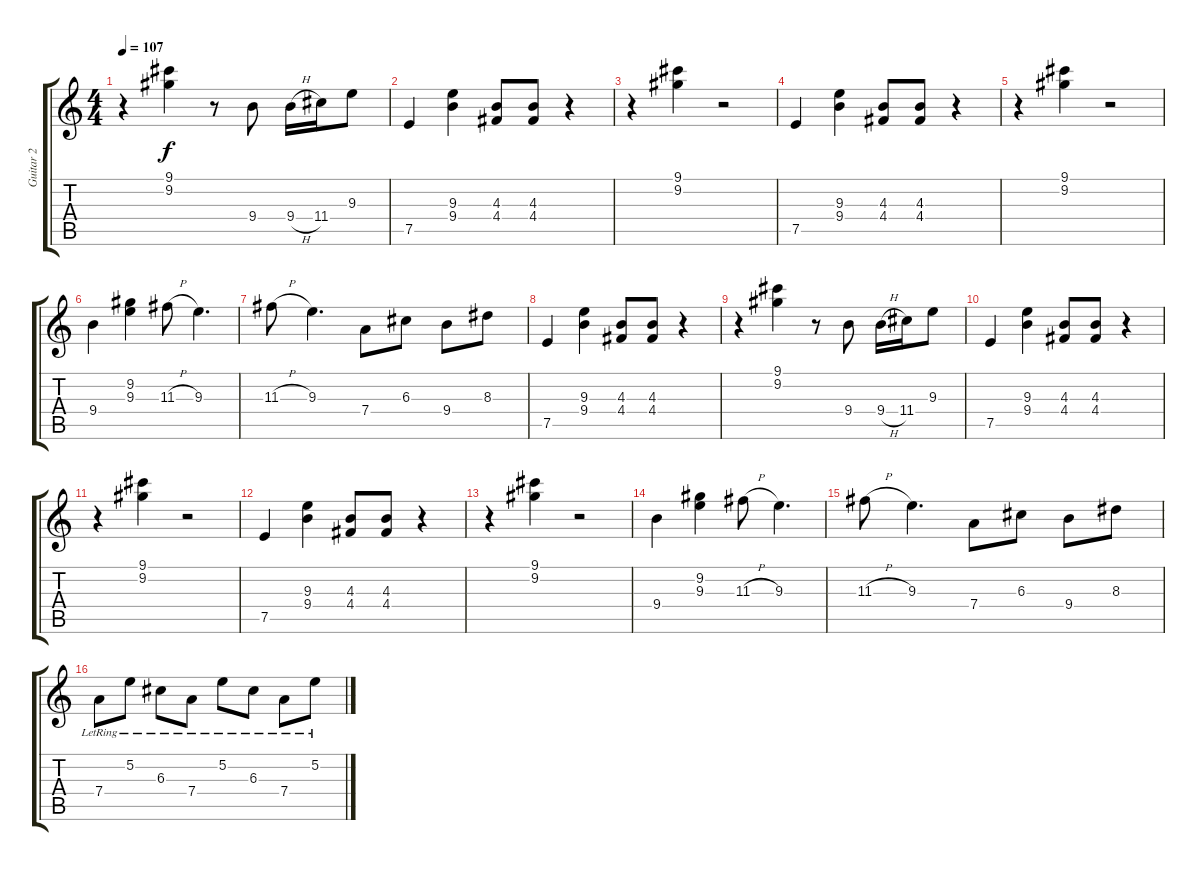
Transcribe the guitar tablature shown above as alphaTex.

\track ("Guitar 2" "Guitar 2") {instrument overdrivenguitar}
\staff {score tabs}
\tuning (E4 B3 G3 D3 A2 E2) {hide}
\ts (4 4)
\tempo 107
\clef g2
\ks c
r.4{dy f} (9.1 9.2).4 r.8 9.4.8 9.4{h}.16 11.4.16 9.3.8 |
7.5.4 (9.3 9.4).4 (4.3 4.4).8 (4.3 4.4).8 r.4 |
r.4 (9.1 9.2).4 r.2 |
7.5.4 (9.3 9.4).4 (4.3 4.4).8 (4.3 4.4).8 r.4 |
r.4 (9.1 9.2).4 r.2 |
9.4.4 (9.2 9.3).4 11.3{h}.8 9.3.4{d} |
11.3{h}.8 9.3.4{d} 7.4.8 6.3.8 9.4.8 8.3.8 |
7.5.4 (9.3 9.4).4 (4.3 4.4).8 (4.3 4.4).8 r.4 |
r.4 (9.1 9.2).4 r.8 9.4.8 9.4{h}.16 11.4.16 9.3.8 |
7.5.4 (9.3 9.4).4 (4.3 4.4).8 (4.3 4.4).8 r.4 |
r.4 (9.1 9.2).4 r.2 |
7.5.4 (9.3 9.4).4 (4.3 4.4).8 (4.3 4.4).8 r.4 |
r.4 (9.1 9.2).4 r.2 |
9.4.4 (9.2 9.3).4 11.3{h}.8 9.3.4{d} |
11.3{h}.8 9.3.4{d} 7.4.8 6.3.8 9.4.8 8.3.8 |
7.4{lr}.8 5.2{lr}.8 6.3{lr}.8 7.4{lr}.8 5.2{lr}.8 6.3{lr}.8 7.4{lr}.8 5.2{lr}.8
